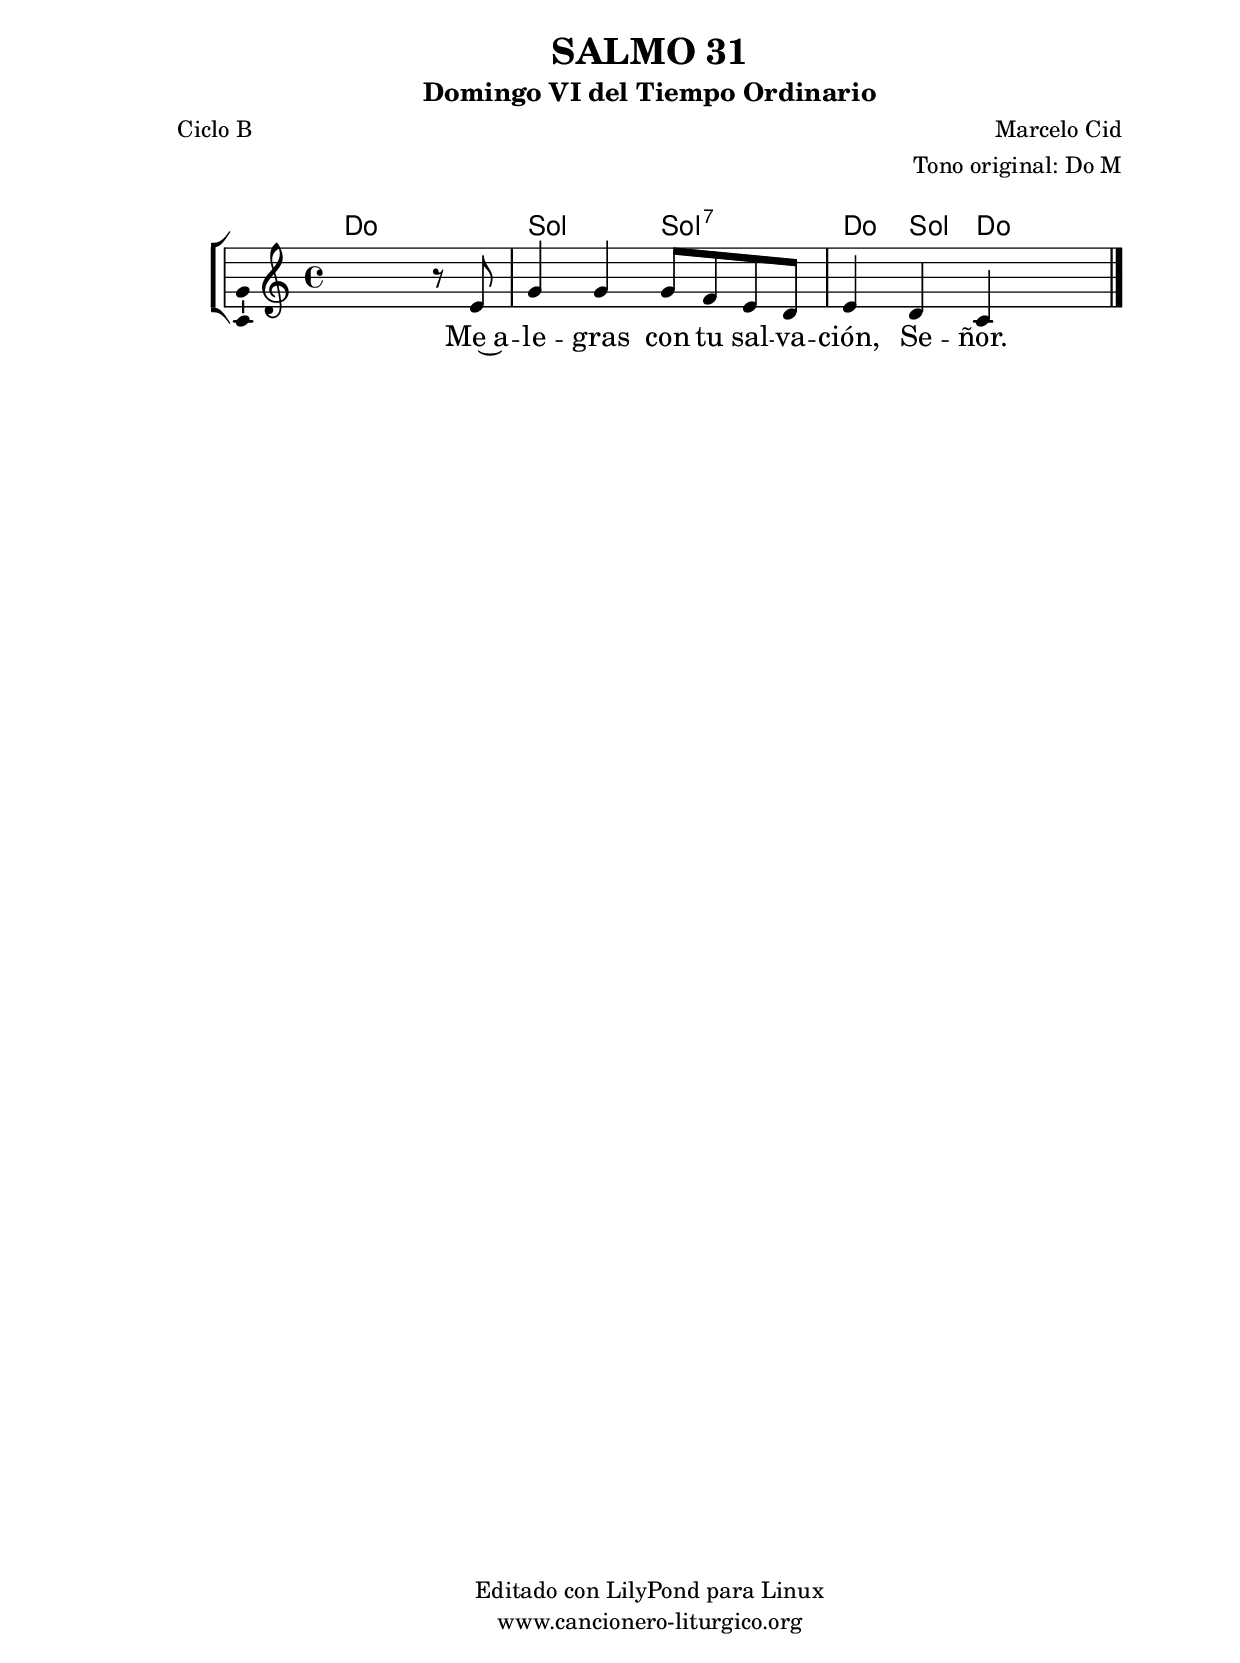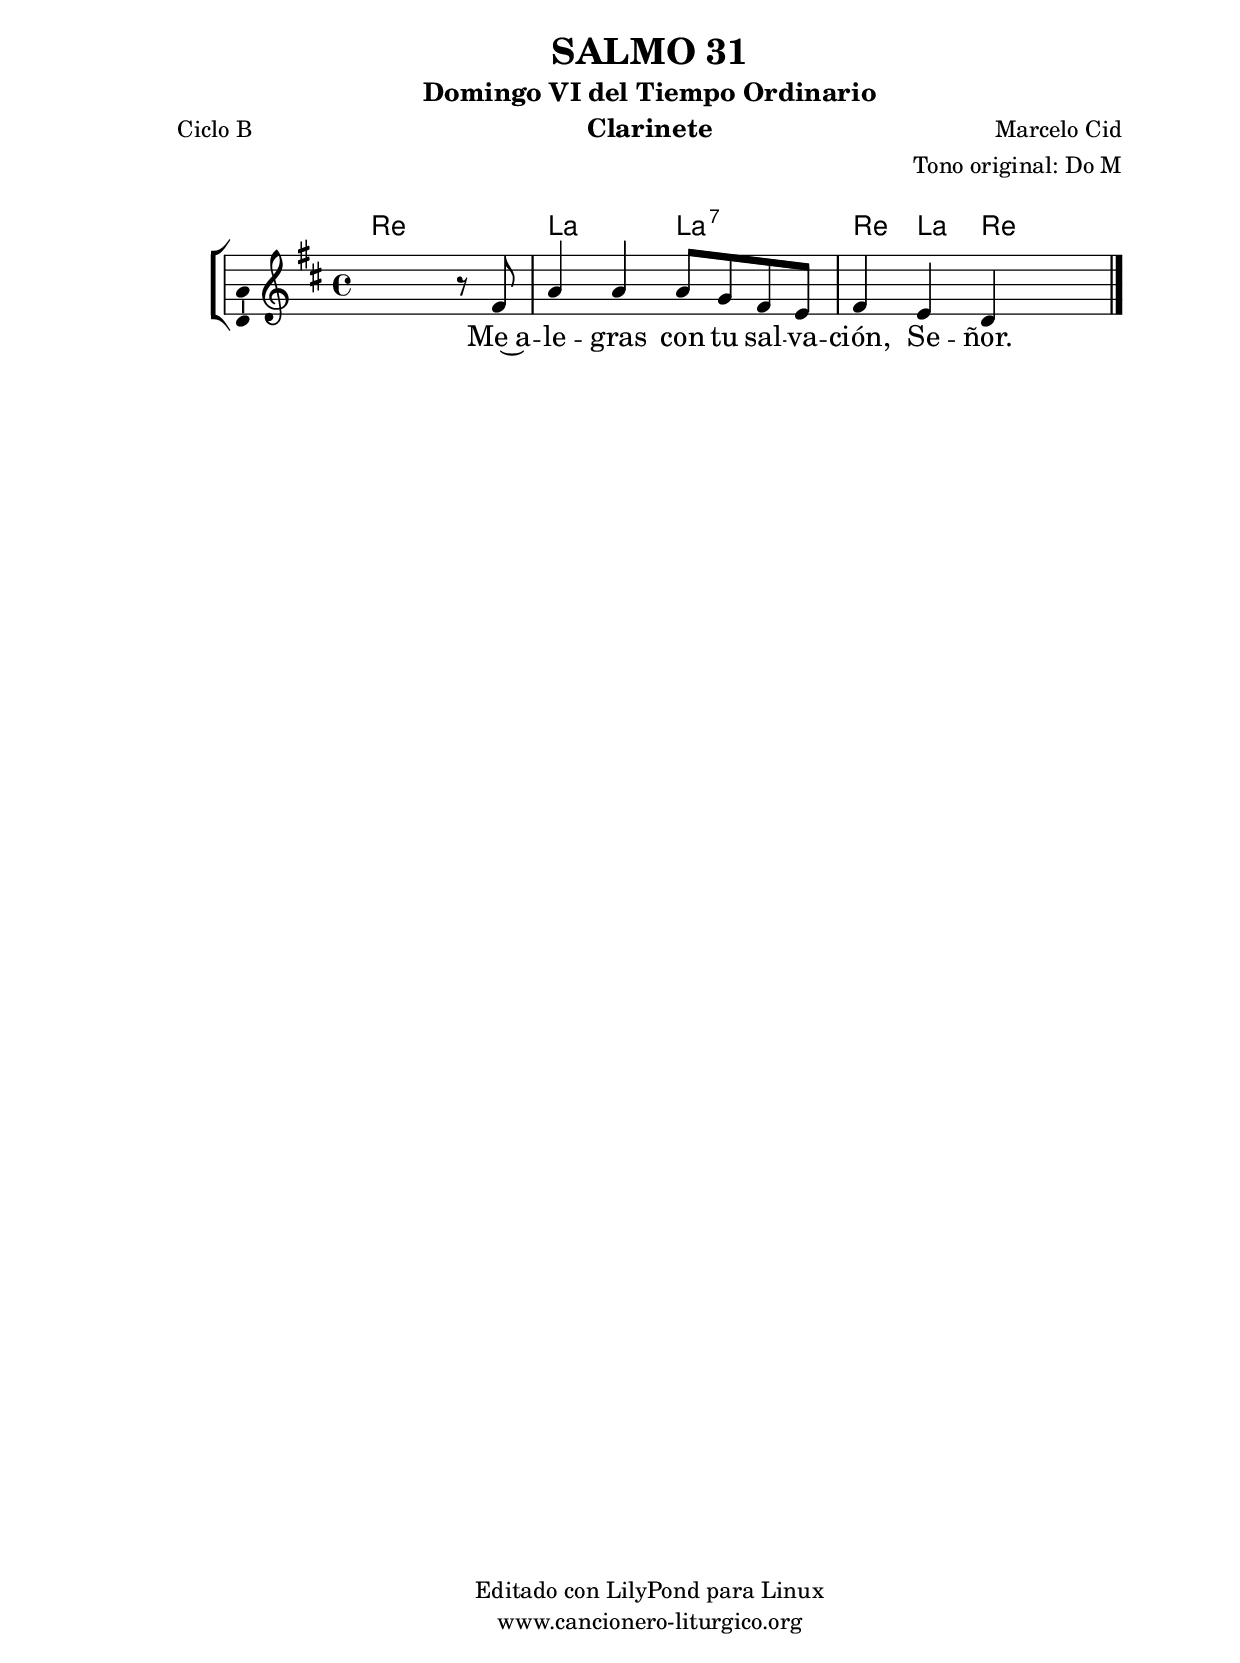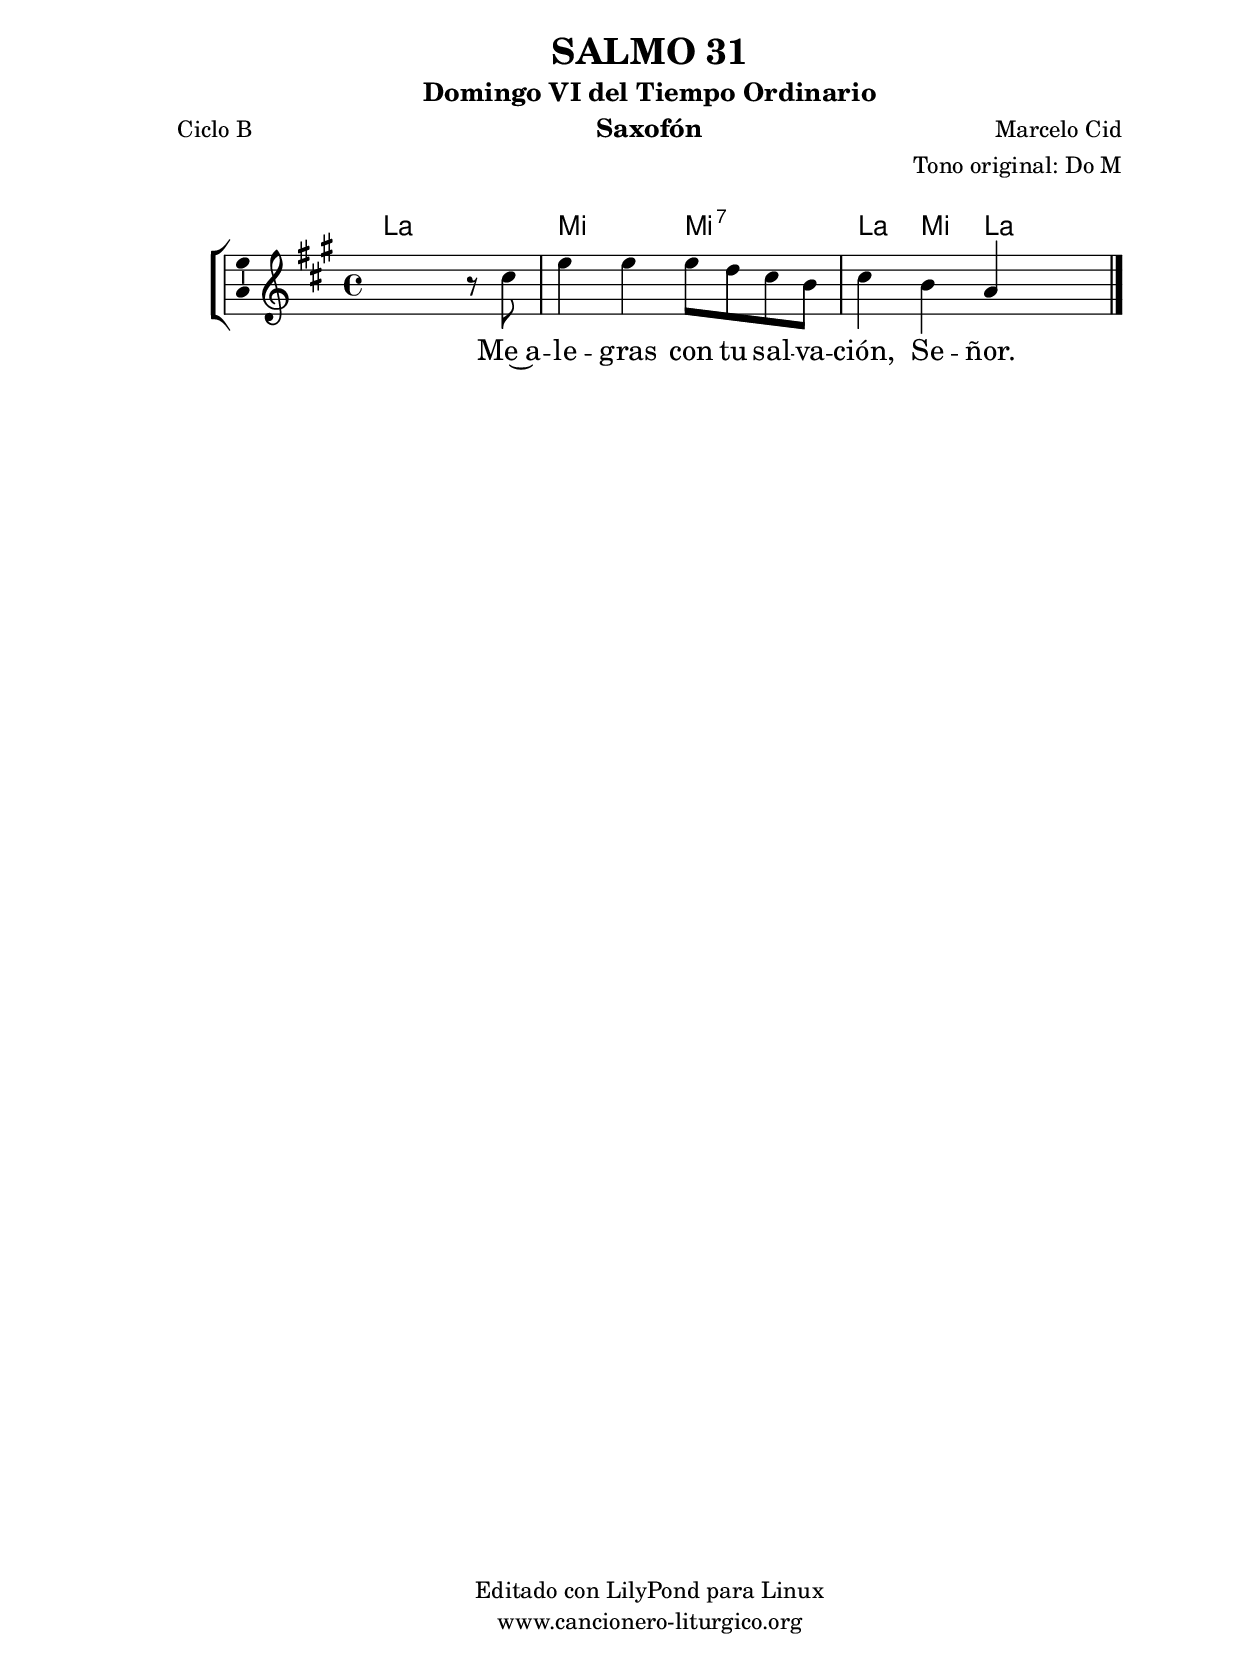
%
%para convertir .midi en .wav:
%timidity filename.midi -Ow -o finename.wav
%
%
%Para convertir de .wav a .mp3:
%lame -h -m j filename.wav
%
%
%para escuchar el midi:
%timidity nombrefichero.midi
%


%versión de lilypond para la que se ha escrito esta partitura:
\version "2.16.0"

	%Tamaño papel
	#(set-default-paper-size "a4")
	%Tamaño partitura
	#(set-global-staff-size 20)
	%No responde al pulsar sobre una nota
	#(ly:set-option 'point-and-click #f)

%parámetros del encabezamiento:
\header {
	title = "SALMO 31"
	subtitle = "Domingo VI del Tiempo Ordinario"
	composer = "Marcelo Cid"
	poet = "Ciclo B"
	meter = ""
	arranger = "Tono original: Do M"
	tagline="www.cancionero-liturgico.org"
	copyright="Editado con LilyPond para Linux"
	tiempo = "Ordinario"
	usos = "Salmo"
	letra = "Me alegras con tu salvación, Señor."
	}

%parámetros asociados al papel:
\paper  {
	oddHeaderMarkup = \markup {\fill-line { \on-the-fly #not-first-page \fromproperty #'header:title \on-the-fly #not-first-page \fromproperty #'header:composer }}
	evenHeaderMarkup = \markup {\fill-line { \fromproperty #'header:composer \fromproperty #'header:title }}
	#(set-paper-size "a4")
	print-page-number = ##f
	first-page-number = 1
	print-first-page-number = ##f
%	head-separation = 3.0 \cm
	top-margin = 2.0 \cm
	bottom-margin = 0.5\cm
%%%	bottom-margin = -1.0\cm
	left-margin = 3.0 \cm
	line-width = 16.0 \cm 
	indent = 8\mm
	interscoreline = 2.\mm
	between-system-space = 15\mm
%	para que las partituras no llenen la hoja:
	ragged-bottom = ##t
%	idem para la última hoja:
	ragged-last-bottom = ##f
%	para que las partituras llenen el ancho del papel:
	ragged-last = ##f
	after-title-space = 2.5 \cm
%page-count=1
%system-count=8

	%Flexible Vertical Spacing
%	markup-markup-spacing =
%	#'((basic-distance . 15) (minimum-distance . 15) (padding . 3))
	markup-system-spacing =
	#'((basic-distance . 15) (minimum-distance . 15) (padding . 3))
	system-system-spacing =
	#'((basic-distance . 15) (minimum-distance . 15) (padding . 3))
	score-system-spacing =
	#'((basic-distance . 15) (minimum-distance . 15) (padding . 5))
%	top-system-spacing = % header
%	#'((basic-distance . 8) (minimum-distance . 0) (padding . 3))
%	top-markup-spacing =
%	#'((basic-distance . 20) (minimum-distance . 20) (padding . 3))
	last-bottom-spacing = % footer
	#'((basic-distance . 5) (minimum-distance . 5) (padding . 3))
%	score-markup-spacing =
%	#'((basic-distance . 16) (minimum-distance . 13) (padding . 3))

	}


%parámetros que afectan a toda la partitura:
global =  {
	%clave de sol (G):
	\clef G
	%armadura:
%	\transpose e f
	\key c \major
	\tempo 4=75
	\set Score.tempoHideNote = ##t
	}


acordes = {
	\italianChords
	\chordmode {
%	\transpose e f
{

c1 g2 g:7 c4 g c2

	}
	}
}

melodia = 
%	\transpose e f
{
	\relative c'{

\time 4/4

s2 s4 r8 e8
g4 g g8 f e d
e4 d c s4

	\bar "|."
	}
	}


texto = \lyricmode {
Me~a -- le -- gras con tu sal -- va -- ción, Se -- ñor.
	}


acordesStaff = \context ChordNames = acordesStaff <<
	\set chordChanges = ##t
	\acordes
	>>


vozStaff = \context Voice = vozStaff
\with {\consists "Ambitus_engraver"}
<<
%	\set Staff.instrumentName = ""
%	\set Staff.shortInstrumentName = ""
%	\set Staff.midiInstrument = #"clarinet"
%	\set Staff.midiInstrument = #"cello"
%	\set Staff.midiInstrument = #"flute"
	\set Staff.midiInstrument = #"electric guitar (jazz)"
%	\set Staff.midiInstrument = #"english horn"
%	\set Staff.midiInstrument = #"violin"
%	\set Staff.midiInstrument = #"glockenspiel"
	\set Staff.midiMinimumVolume = #0.7
	\set Staff.midiMaximumVolume = #0.9
	\global
	\melodia
	>>


textoStaff = \context Lyrics = textoStaff <<
	\lyricsto vozStaff \texto
	>>

\book {
	\score {
		\context ChoirStaff {
			\override StaffGroup.SystemStartBracket #'collapse-height = #1
			\override Score.SystemStartBar #'collapse-height = #1
			<<
			\acordesStaff
			\vozStaff
			\textoStaff
			>>
			}
		\layout {
	    		\context {
				\Lyrics
				\override LyricText #'font-size = #2
				}
	   		 \context {
				\Score
				%fontSize = #3
				\override StaffSymbol #'staff-space = #(magstep +3)
				%\override Beam #'thickness = #0.55
				%\override SpacingSpanner #'spacing-increment = #1.0
				%\override Slur #'height-limit = #1.5
				}
			}
		}
	\score {
		\unfoldRepeats
		\context ChoirStaff {
			<<
			\acordesStaff
			\vozStaff
			>>
			}
		\midi {
	  		\context {
	  			\Score
				tempoWholesPerMinute = #(ly:make-moment 70 4)
				}
			}
		}
	}

%Partitura para clarinete
#(define output-suffix "C")
\book {
	\header{
		instrument = "Clarinete"
		}
	\score {
		\context ChoirStaff {
			\override StaffGroup.SystemStartBracket #'collapse-height = #1
			\override Score.SystemStartBar #'collapse-height = #1
\transpose c d
			<<
			\acordesStaff
			\vozStaff
			\textoStaff
			>>
			}
		\layout {
	    		\context {
				\Lyrics
				\override LyricText #'font-size = #2
				}
	   		 \context {
				\Score
				%fontSize = #3
				\override StaffSymbol #'staff-space = #(magstep +3)
				%\override Beam #'thickness = #0.55
				%\override SpacingSpanner #'spacing-increment = #1.0
				%\override Slur #'height-limit = #1.5
				}
			}
		}
	}

%Partitura para saxofón
#(define output-suffix "S")
\book {
	\header{
		instrument = "Saxofón"
		}
	\score {
		\context ChoirStaff {
			\override StaffGroup.SystemStartBracket #'collapse-height = #1
			\override Score.SystemStartBar #'collapse-height = #1
\transpose c a
			<<
			\acordesStaff
			\vozStaff
			\textoStaff
			>>
			}
		\layout {
	    		\context {
				\Lyrics
				\override LyricText #'font-size = #2
				}
	   		 \context {
				\Score
				%fontSize = #3
				\override StaffSymbol #'staff-space = #(magstep +3)
				%\override Beam #'thickness = #0.55
				%\override SpacingSpanner #'spacing-increment = #1.0
				%\override Slur #'height-limit = #1.5
				}
			}
		}
	}

